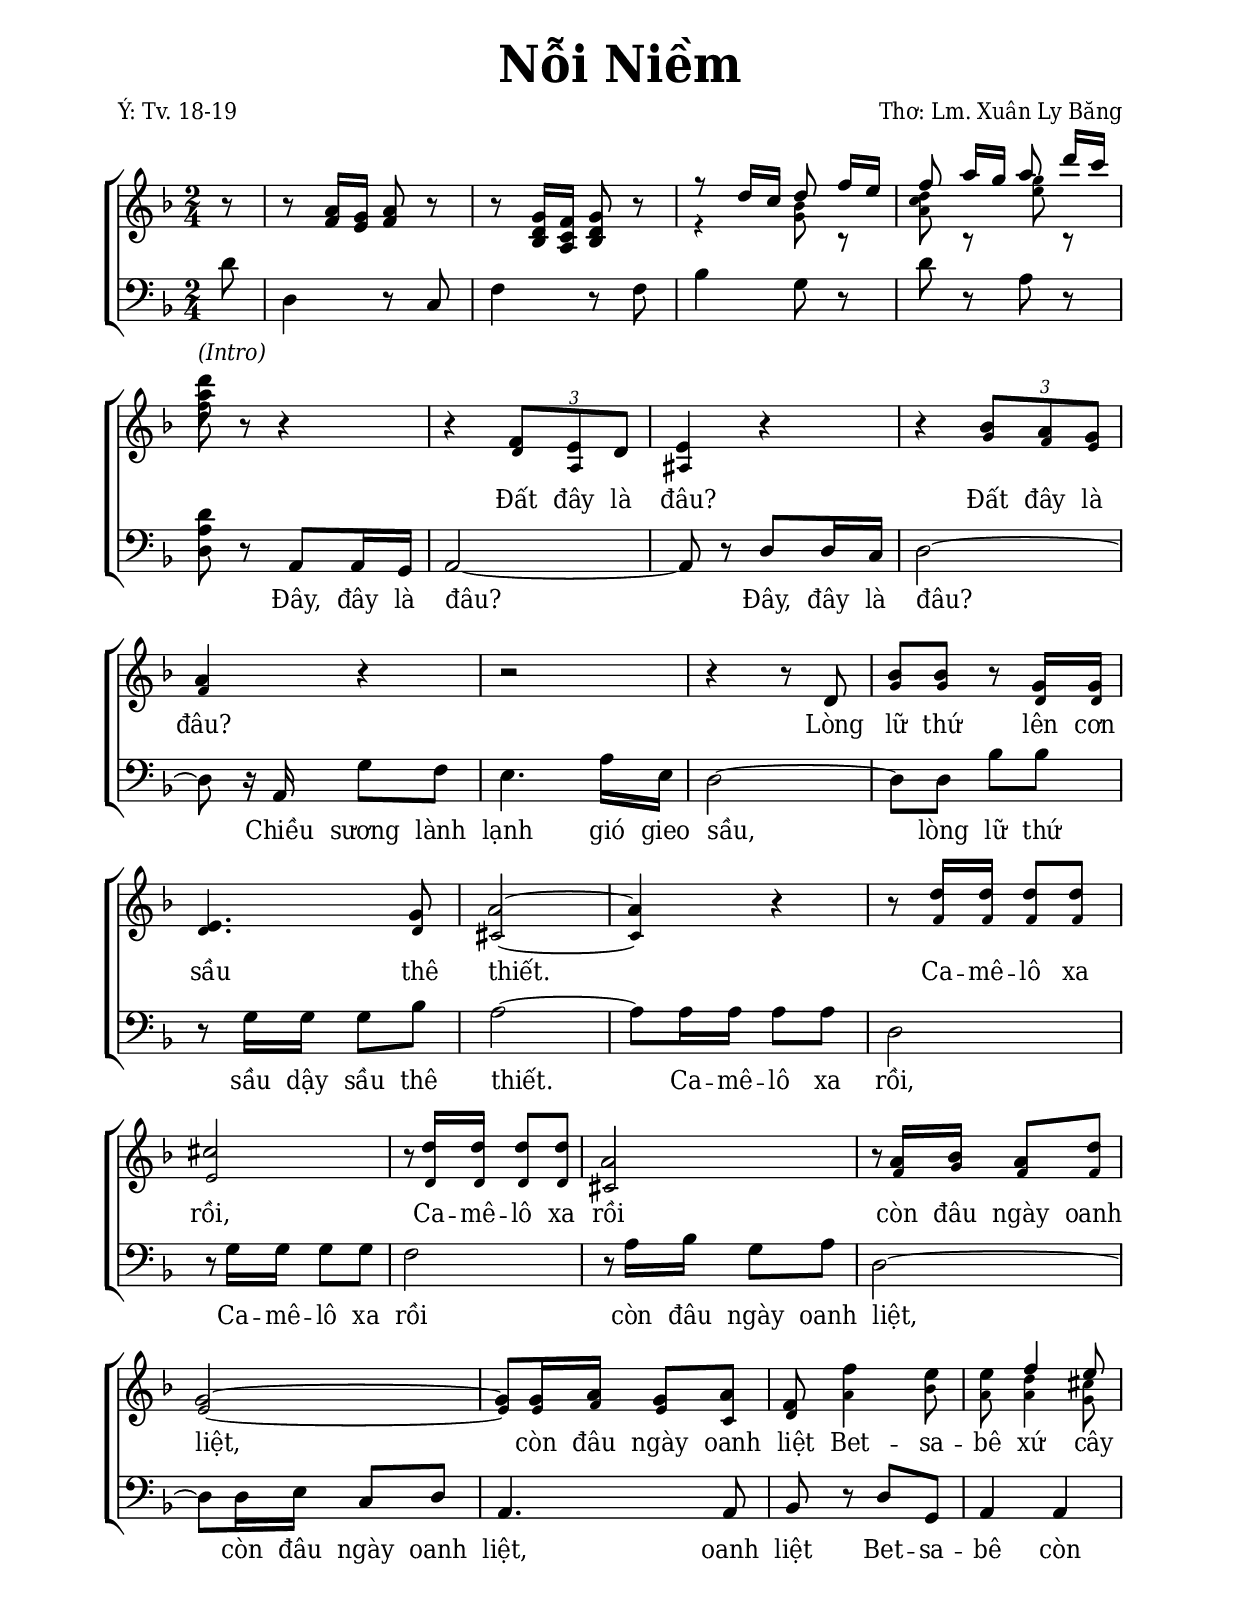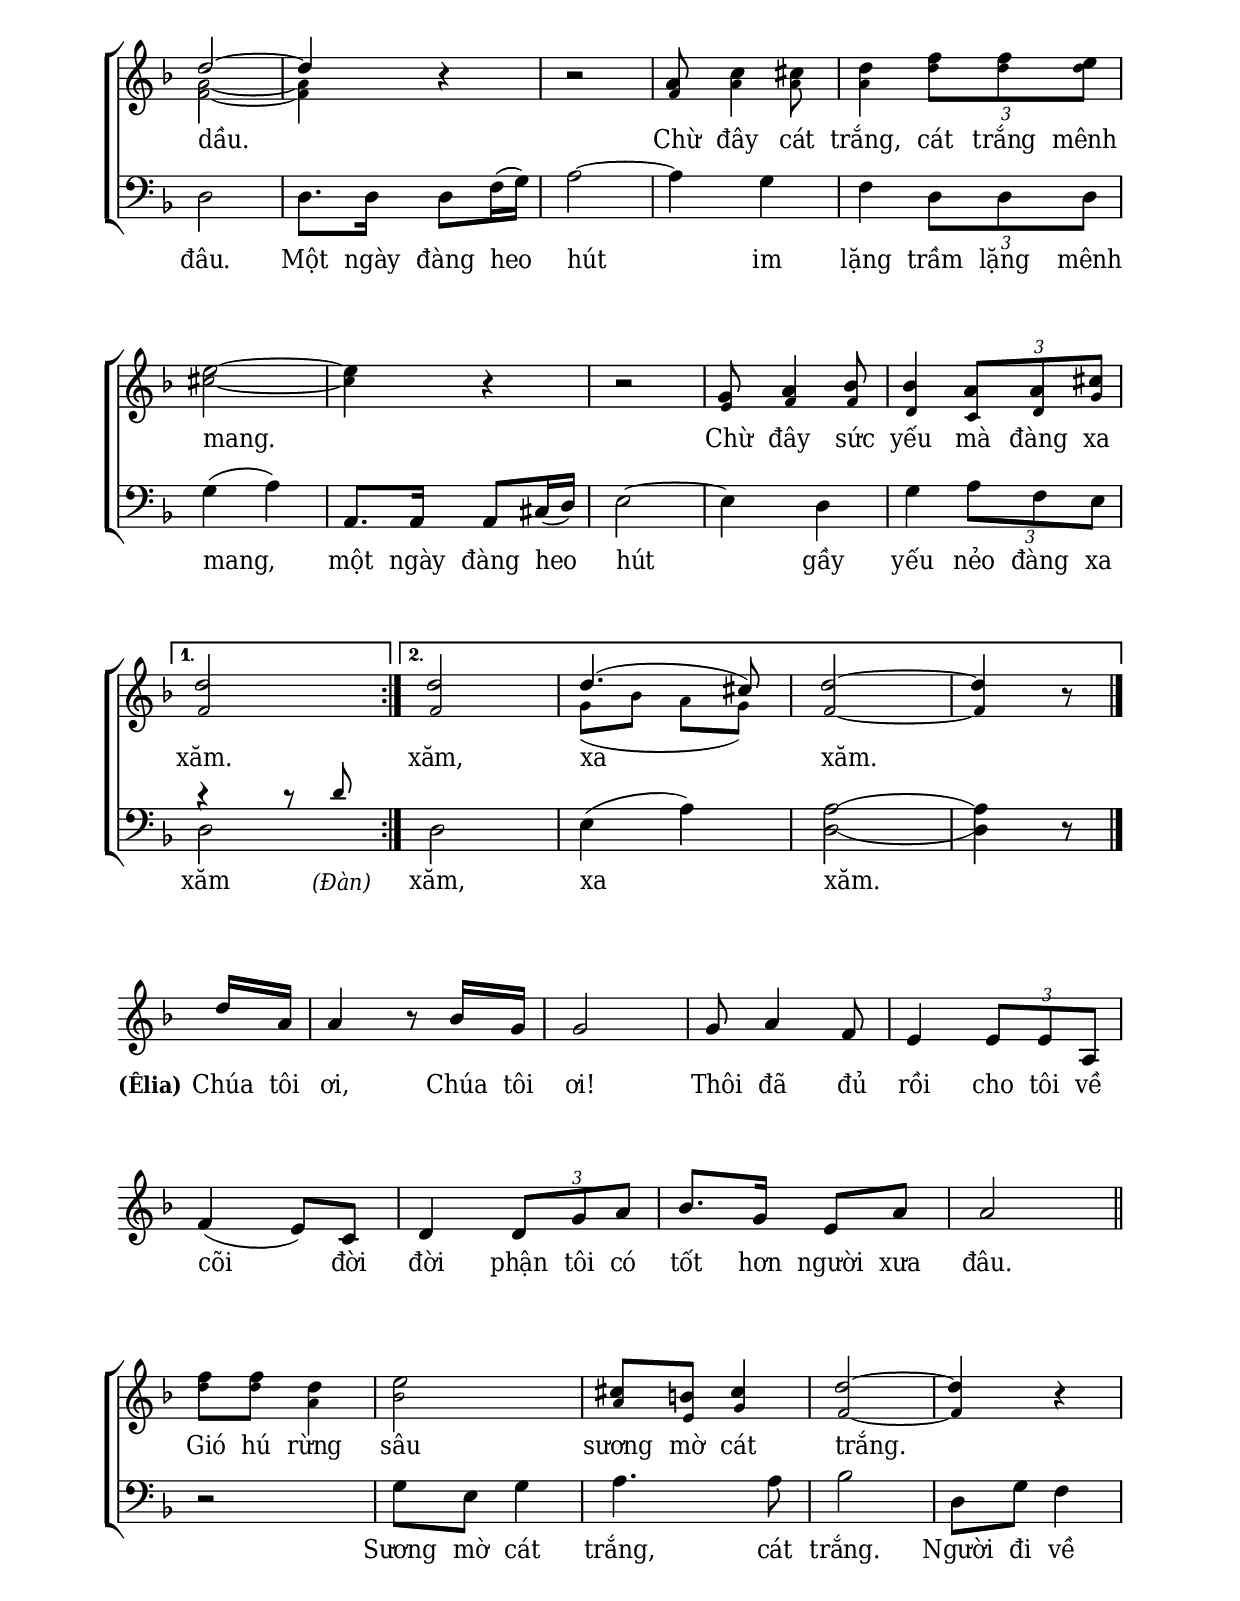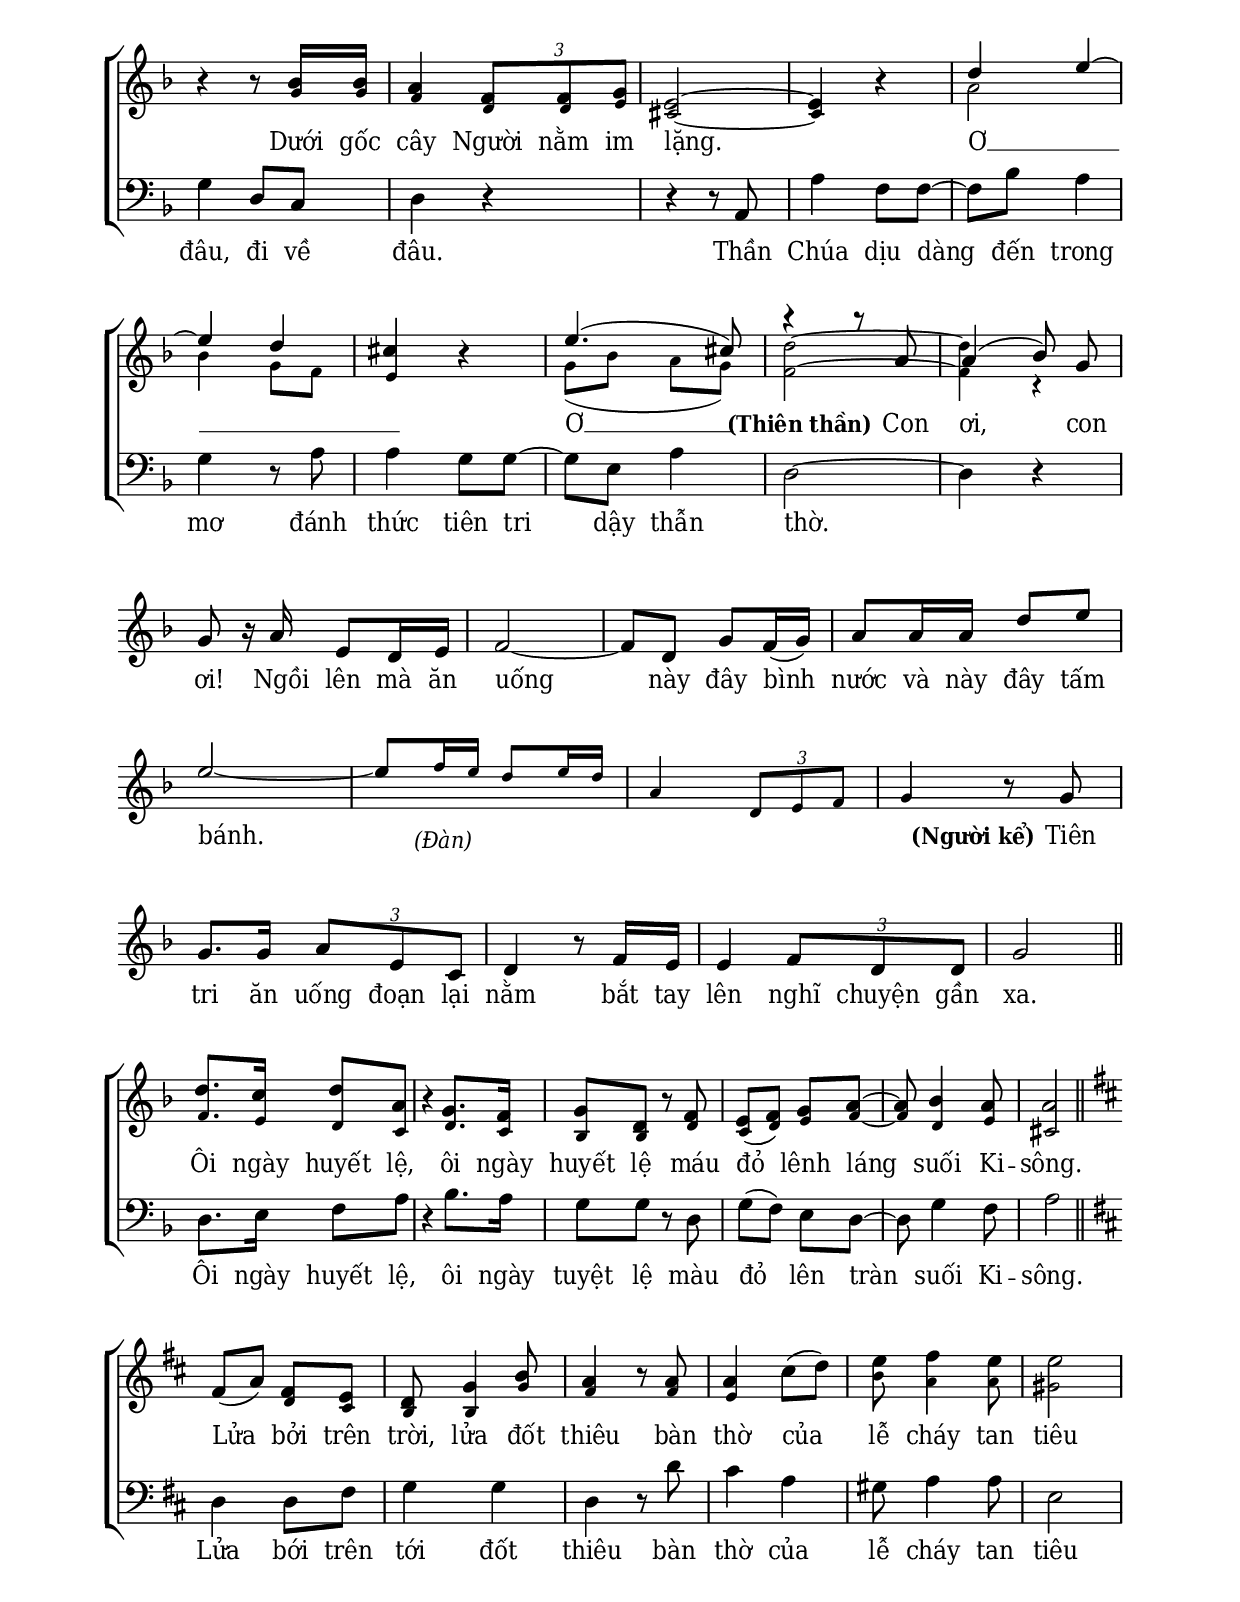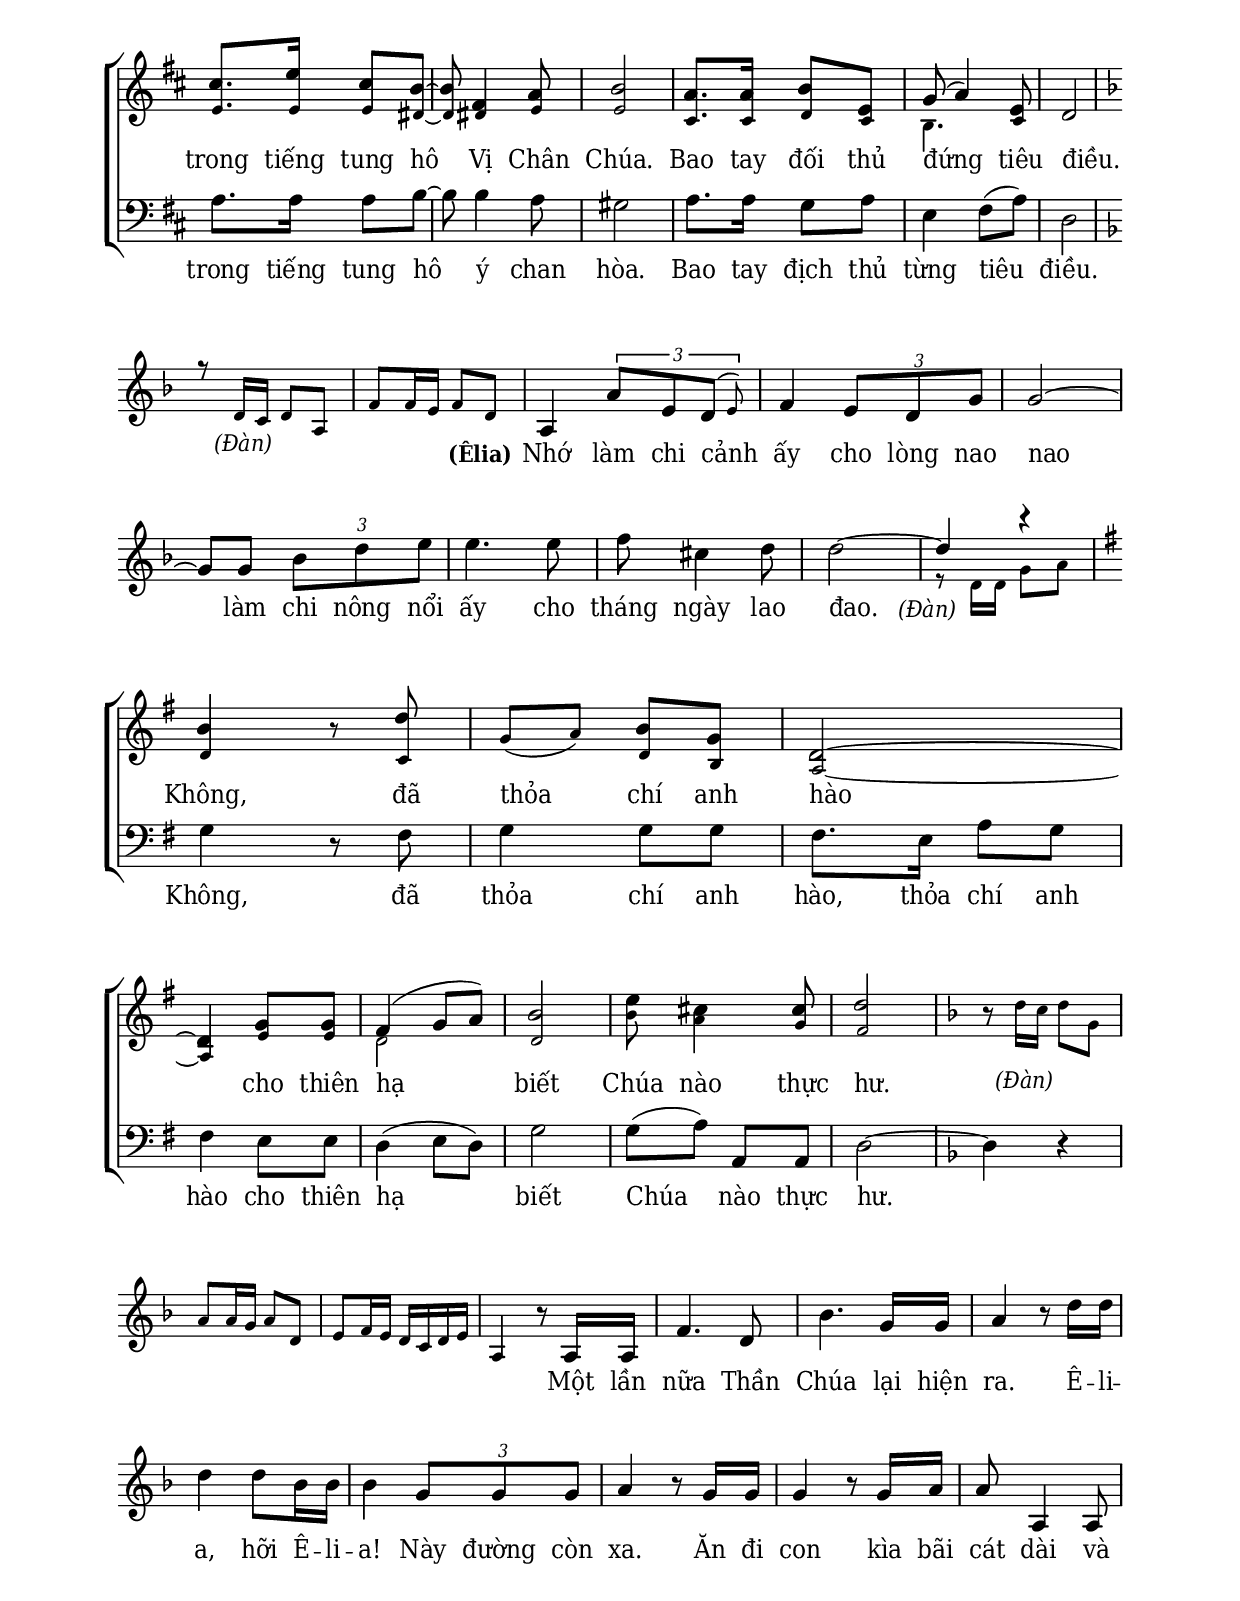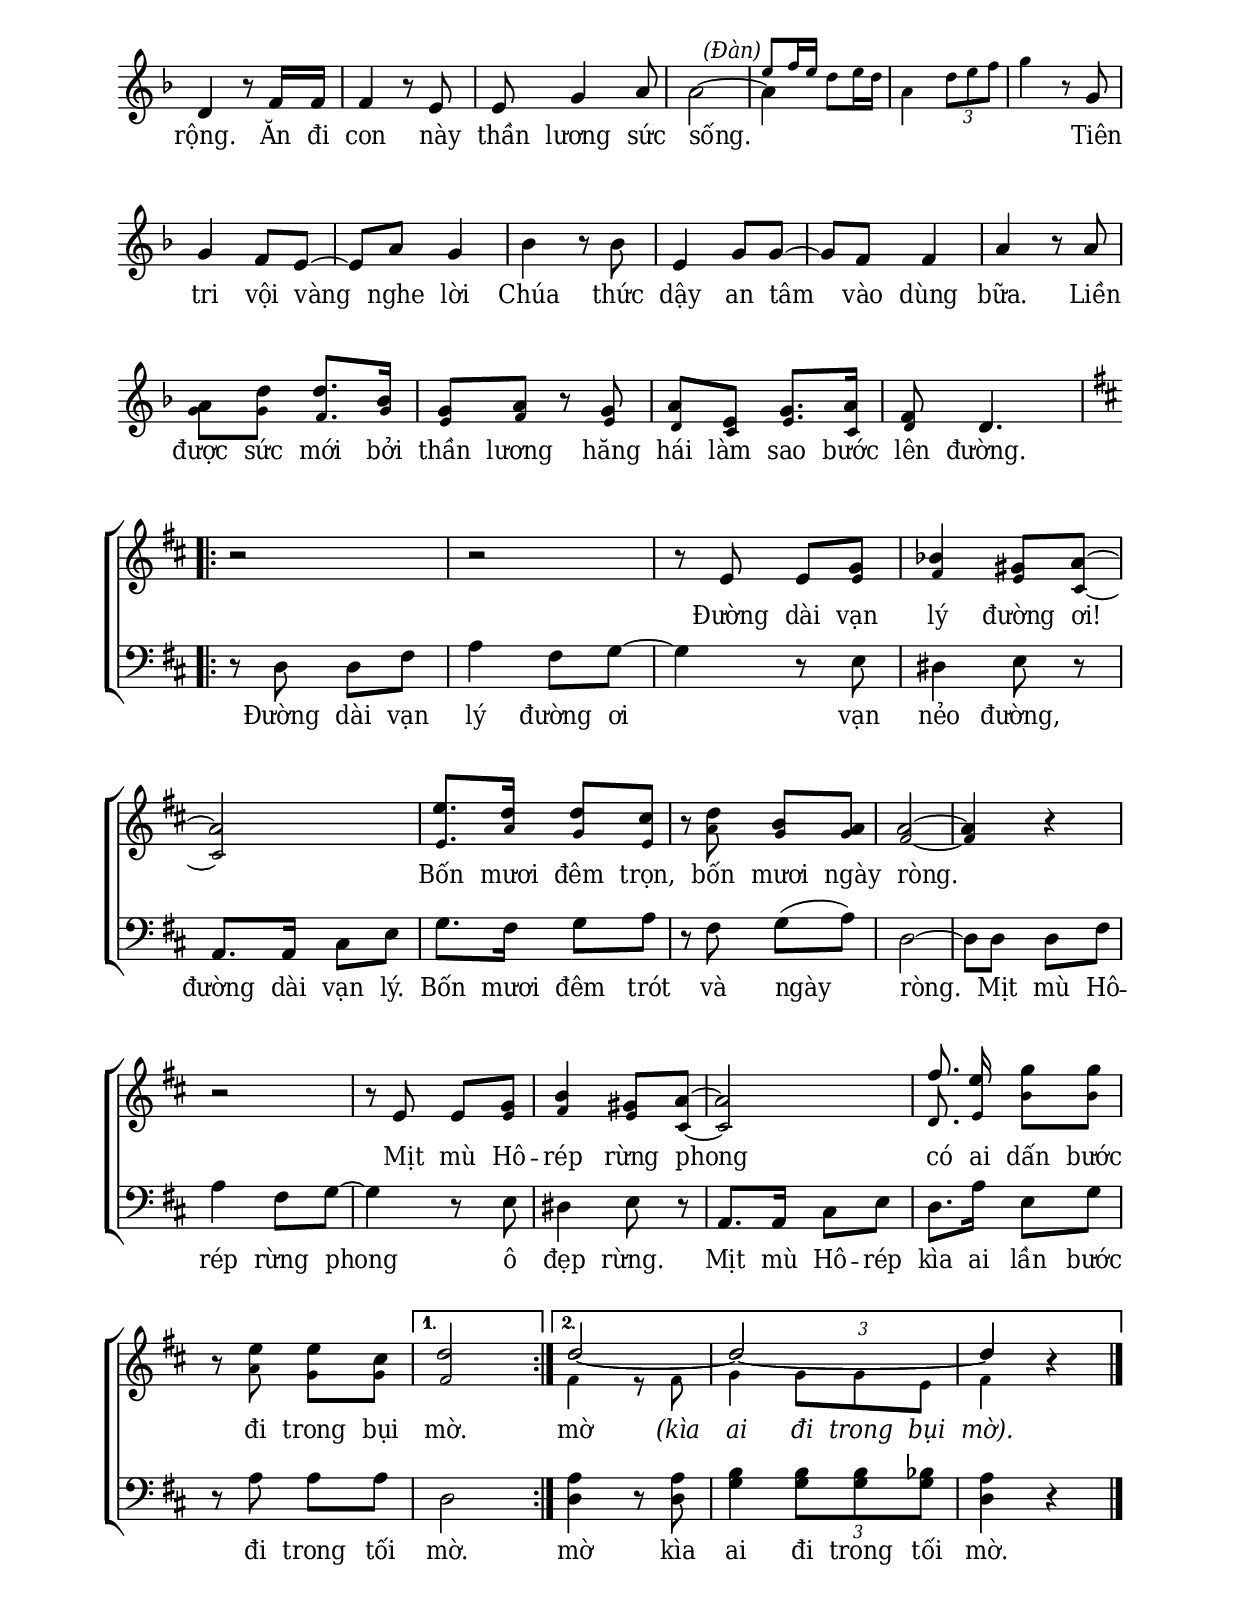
% Cài đặt chung\
\version "2.22.1"
\include "english.ly"

\header {
  title = \markup { \fontsize #3 "Nỗi Niềm" }
  composer = "Thơ: Lm. Xuân Ly Băng"
  poet = "Ý: Tv. 18-19"
  %arranger = "Lm. Kim Long"
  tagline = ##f
}

% Nhạc phiên khúc
nhacPhienKhucSopMot = \relative c' {
  \repeat volta 2 {
  %intro
  \partial 8 r8 |
  r <a' f>16 <g e> <a f>8 r |
  r <g d bf>16 <f c a> <g d bf>8 r |
  r8
  \stemUp
  d'16 c d8
  f16
  _\markup { \rest #"8" }
  e |
  f8 a16
  _\markup { \rest #"8" }
  g a8 d16
  _\markup { \rest #"8" }
  c | \break
  \once \stemDown <d a>8
  
  \stemNeutral
  r8 r4 |
  r \tuplet 3/2 { f,,8 e d } |
  e4 r |
  r \tuplet 3/2 { bf'8 a g } |
  a4 r |
  r2
  r4 r8 d, |
  bf' bf r g16 g |
  e4. g8 |
  a2 ~ |
  a4 r |
  r8 d16 d d8 d |
  cs2 |
  r8 d16 d d8 d |
  a2 |
  r8 a16 bf a8 d |
  g,2 ~ |
  g8 g16 a g8 a |
  f f'4 e8 |
  e f4 e8 |
  d2 ~ |
  d4 r |
  r2
  a8 c4 cs8 |
  d4 \tuplet 3/2 { f8 f e } |
  e2 ~ |
  e4 r |
  r2
  g,8 a4 bf8 |
  bf4 \tuplet 3/2 { a8 a cs } |
  }
  \alternative {
    {
      d2
    }
    {
      d2 |
      d4. (cs8) |
      d2 ~ |
      d4 r8 \bar "|."
    }
  }
  \break
  
  \partial 8 d16 a |
  a4 r8 bf16 g |
  g2 |
  g8 a4 f8 |
  e4 \tuplet 3/2 { e8 e a, } |
  f'4 (e8) c |
  d4 \tuplet 3/2 { d8 g a } |
  bf8. g16 e8 a |
  a2 \bar "||" \break
  
  f'8 f d4 |
  e2 |
  cs8 b! cs4 |
  d2 ~ |
  d4 r |
  r4 r8 bf16 bf |
  a4 \tuplet 3/2 { f8 f g } |
  e2 ~ |
  e4 r |
  d' e ~ |
  e d |
  cs r |
  e4. (	cs8) |
  r4 r8 a |
  a4 (bf8) g | \break
  
  g8 r16 a e8 d16 e |
  f2 ~ |
  f8 d g f16 (g) |
  a8 a16 a d8 e | \break
  e2 ~ |
  e8
  
  \override NoteHead.font-size = #-2
  f16
  _\markup { \lower #3.3 \halign #-0.3 \italic "(Đàn)" }
  e d8 e16 d |
  a4 \tuplet 3/2 { d,8 e f } |
  g4 r8
  
  \override NoteHead.font-size = #0
  g |
  g8. g16 \tuplet 3/2 { a8 e c } |
  d4 r8 f16 e |
  e4 \tuplet 3/2 { f8 d d } |
  g2 \bar "||" \break
  
  d'8. c16 d8 a |
  r4 g8. f16 |
  g8 d r f |
  e (f) g a ~ |
  a bf4 a8 |
  a2 \bar "||" \break
  
  \set Staff.printKeyCancellation = ##f
  %\set Staff.explicitKeySignatureVisibility = #begin-of-line-visible
  \key d \major
  fs8 (a) fs e |
  d g4 b8 |
  a4 r8 a |
  a4 cs8 (d) |
  e fs4 e8 |
  e2 |
  cs8. e16 cs8 b ~ |
  b fs4 a8 |
  b2 |
  a8. a16 b8 e, |
  g (a4) e8 |
  d2 | \break
  
  \oneVoice \voiceOne \stemNeutral
  \key f \major
  \override NoteHead.font-size = #-2
  r8 d16
  _\markup { \lower #3.3 \halign #-0.3 \italic "(Đàn)" }
  c d8 a |
  f' f16 e f8 d |
  
  \revert NoteHead.font-size
  a4 \tuplet 3/2 { a'8 e \afterGrace d (e8) } |
  f4 \tuplet 3/2 { e8 d g } |
  g2 ~ |
  g8 g \tuplet 3/2 { bf d e } |
  e4. e8 |
  f cs4 d8 |
  d2 ~ |
  
  \voiceOne
  d4 r | \break
  
  \key g \major
  b4 r8 d |
  g, (a) b g |
  d2 ~ | \break
  d4 g8 g |
  fs4 (g8 a) |
  b2 |
  e8 cs4 cs8 |
  d2 |
  
  %\set Staff.explicitKeySignatureVisibility = #all-visible
  \override NoteHead.font-size = #-2
  \oneVoice
  \key f \major
  r8 d16 _\markup { \lower #4.5 \halign #-0.3 \italic "(Đàn)" }
  \stemNeutral
  c d8 g, | \break
  a a16 g a8 d, |
  e f16 e d c d e |
  a,4 r8
  \revert NoteHead.font-size
  a16 a |
  f'4. d8 |
  bf'4. g16 g |
  a4 r8 d16 d |
  d4 d8 bf16 bf |
  bf4 \tuplet 3/2 { g8 g g } |
  a4 r8 g16 g |
  g4 r8 g16 a |
  a8 a,4 a8 |
  d4 r8 f16 f |
  f4 r8 e |
  e g4 a8 |
  \stemDown a2 ~ |
  a4 r4 |
  \skip 2
  \skip 4.
  
  \oneVoice
  \voiceOne
  \stemNeutral  
  g8 |
  g4 f8 e ~ |
  e a g4 |
  bf b8\rest bf |
  e,4 g8 g ~ |
  g f f4 |
  a r8 a |
  a d d8. bf16 |
  g8 a r g |
  a e g8. a16 |
  f8 d4. \bar "||" \break
  
  \key d \major
  \repeat volta 2 {
    \bar ".|:"
    r2
    r
    r8 e e g |
    bf4 gs8 a ~ |
    a2 |
    e'8. d16 d8 cs |
    r d b a |
    a2 ~ |
    a4 r |
    r2
    r8 e e g |
    b4 gs8 a ~ |
    a2 |
    \once \stemUp fs'8. e16 g8 g |
    r e e cs |
  }
  \alternative {
   {
     d2
   }
   {
     <<
     \new Voice = "splitpart" {
       \voiceTwo
       \stemUp d2 ~ |
       d ~ |
       d4 r \bar "|."
     }
     {
       \voiceOne
       \stemDown
       \override NoteHead.font-size = #-2
       fs,4 e8\rest fs |
       g4 \tuplet 3/2 { g8 g e } |
       fs4 r
     }
     >>
   }
  }
}

nhacPhienKhucAltoMot = \relative c' {
  %intro
  \skip 8
  \skip 2
  \skip 2
  r4 <bf' g>8 r |
  <d c a> r <g e> r |
  <f d> r r4 |
  r \tuplet 3/2 { d,8 a d } |
  as4 r |
  r \tuplet 3/2 { g'8 f e } |
  f4 r |
  r2
  r4 r8 d |
  g g r d16 d |
  d4. d8 |
  cs2 ~ |
  cs4 r |
  r8 f16 f f8 f |
  e2 |
  r8 d16 d d8 d |
  cs2 |
  r8 f16 g f8 f |
  e2 ~ |
  e8 e16 f e8 c |
  d a'4 bf8 |
  a <d a>4 <cs g>8 |
  <a f>2 ~ |
  <a f>4 r |
  r2
  f8 a4 a8 |
  a4 \tuplet 3/2 { d8 d d } |
  cs2 ~ |
  cs4 r |
  r2
  e,8 f4 f8 |
  d4 \tuplet 3/2 { c8 d g } |
  
  f2
  
  f2 |
  g8 (bf a g) |
  f2 ~ |
  f4 r8
  
  \skip 8
  \repeat unfold 8 { \skip 2 }
  d'8 d a4 |
  bf2 |
  a8 e g4 |
  f2 ~ |
  f4 r |
  r r8 g16 g |
  f4 \tuplet 3/2 { d8 d e } |
  cs2 ~ |
  cs4 r |
  a'2 |
  bf4 g8 f |
  e4 r |
  g8 (bf a g) |
  <d' f,>2 ^~ |
  <d f,>4 r |
  
  \repeat unfold 12 { \skip 2 }
  
  f,8. e16 d8 c |
  r4 d8. c16 |
  bf8 bf r d |
  c (d) e f ~ |
  f d4 e8 |
  cs2
  
  \key d \major
  fs8 (a) d, cs |
  b b4 g'8 |
  fs4 r8 fs |
  e4 cs'8 (d) |
  b8 a4 a8 |
  gs2 |
  e8. e16 e8 ds ~ |
  ds ds4 e8 |
  e2 |
  cs8. cs16 d8 cs  |
  b4. cs8 |
  d2 |
  
  \repeat unfold 9 { \skip 2 }
  
  \voiceTwo
  r8 d16
  _\markup { \lower #3 \halign #1.5 \italic "(Đàn)" }
  d \stemDown g8
  ^\markup { \rest #"4" }
  a |
  
  \key g \major
  d,4 r8 c |
  g' (a) d, b |
  a2 ~ a4 e'8 e |
  d2 |
  d2 |
  b'8 a4 g8 |
  fs2 |
  
  \repeat unfold 16 { \skip 2 }
  \stemUp
  e'8
  ^\markup { \halign #1 \italic "(Đàn)" }
  f16 e d8 e16 d |
  a4 \tuplet 3/2 { d8 e f } |
  g4 r8 \skip 8 |
  \repeat unfold 5 { \skip 2 }
  a,4 r8 a |
  g g f8. g16 |
  e8 f r e |
  d c e8. c16 |
  d8 d4. |
  
  \key d \major
  \repeat volta 2 {
  r2
  r
  r8 e e e |
  fs4 e8 cs ~ |
  cs2 |
  e8. a16 g8 e |
  r a g g |
  fs2 ~ |
  fs4 r |
  r2
  r8 e e e 
  fs4 e8 cs ~ |
  cs2 |
  d8. e16 b'8 b |
  r a g g |
  }
  \alternative {
    {
      fs2
    }
    {
      
    }
  }
}

nhacPhienKhucBasMot = \relative c' {
  %intro
  \partial 8 d8
  _\markup { \lower #3.3 \halign #-0.3 \italic "(Intro)" }
  |
  d,4 r8 c |
  f4 r8 f |
  bf4 g8 r |
  d' r a r |
  <d a d,>8
  r8
  \once \override NoteColumn.X-offset = 1
  a, a16 g |
  a2 ~ |
  a8 r d d16 c |
  d2 ~ |
  d8 r16 a g'8 f |
  e4. a16 e |
  d2 ~ |
  d8 d bf' bf |
  r g16 g g8 bf |
  a2 ~ |
  a8 a16 a a8 a |
  d,2 |
  r8 g16 g g8 g |
  f2 |
  r8 a16 bf g8 a |
  d,2 ~ |
  d8 d16 e c8 d |
  a4. a8 |
  bf r d g, |
  a4 a |
  d2 |
  d8. d16 d8 f16 (g) |
  a2 ~ |
  a4 g |
  f \tuplet 3/2 { d8 d d } |
  g4 (a) |
  a,8. a16 a8 cs16 (d) |
  e2 ~ |
  e4 d |
  g \tuplet 3/2 { a8 f e } |
  <<
    {
      \voiceTwo
      d2
    }
    \new Voice {
      \voiceOne
      \override NoteHead.font-size = #-2
      r4 r8 d'
      _\markup { \lower #3.3 \halign #-0.3 \italic "(Đàn)" }
    }
  >>
  \oneVoice
  d,2 |
  e4 ^(a) |
  <a\=1^( d,\=2_(>2 |
  <a\=1) d,\=2)>4 d,8\rest
  
  \stemNeutral
  \skip 8
  \repeat unfold 8 { \skip 2 }
  d2\rest
  g8 e g4 |
  a4. a8 |
  bf2 |
  d,8 g f4 |
  g4 d8 c |
  d4 r4 |
  r r8 a |
  a'4 f8 f ~ |
  f bf a4 |
  g r8 a |
  a4 g8 g ~ |
  g e a4 |
  d,2 ~ |
  d4 r |
  
  \repeat unfold 12 { \skip 2 }
  
  d8. e16 f8 a |
  r4 bf8. a16 |
  g8 g r d |
  g (f) e d ~ |
  d g4 f8 |
  a2
  
  \set Staff.printKeyCancellation = ##f
  %\set Staff.explicitKeySignatureVisibility = #begin-of-line-visible
  \key d \major
  d,4 d8 fs |
  g4 g |
  d r8 d'8 |
  cs4 a |
  gs8 a4 a8 |
  e2 |
  a8. a16 a8 b ~ |
  b b4 a8 |
  gs2 |
  a8. a16 g8 a |
  e4 fs8 (a) |
  d,2 |
  
  \key f \major  
  \repeat unfold 10 { \skip 2 }
  \key g \major
  g4 r8 fs |
  g4 g8 g |
  fs8. e16 a8 g |
  fs4 e8 e |
  d4 (e8 d) |
  g2 |
  g8 (a) a, a |
  d2 ~ |
  
  %\set Staff.explicitKeySignatureVisibility = #all-visible
  \key f \major
  \oneVoice \stemNeutral
  d4 r
  
  
  \repeat unfold 28 { \skip 2 }
  \key d \major
  \repeat volta 2 {
  r8 d d fs |
  a4 fs8 g ~ |
  g4 r8 e |
  ds4 e8 r |
  a,8. a16 cs8 e |
  g8. fs16 g8 a |
  r fs g (a) |
  d,2 ~ |
  d8 d d fs |
  a4 fs8 g ~ |
  g4 r8 e |
  ds4 e8 r |
  a,8. a16 cs8 e |
  d8. a'16 e8 g |
  r a a a |
  }
  \alternative {
    {
      d,2
    }
    {
      <a' d,>4 r8 <a d,> |
      <b g>4 \tuplet 3/2 { <b g>8 <b g> <bf g> } |
      <a d,>4 r
    }
  }
}

% Lời phiên khúc
loiPhienKhucSopMot = \lyrics {
  \repeat unfold 18 { _ }
  Đất đây là đâu?
  Đất đây là đâu?
  Lòng lữ thứ lên cơn sầu thê thiết.
  Ca -- mê -- lô xa rồi,
  Ca -- mê -- lô xa rồi
  còn đâu ngày oanh liệt,
  còn đâu ngày oanh liệt
  Bet -- sa -- bê xứ cây dầu.
  Chừ đây cát trắng,
  cát trắng mênh mang.
  Chừ đây sức yếu mà đàng xa xăm.
  
  xăm, xa xăm.
  
  \set stanza = "(Êlia)"
  Chúa tôi ơi, Chúa tôi ơi!
  Thôi đã đủ rồi cho tôi về cõi đời
  đời phận tôi có tốt hơn người xưa đâu.
  Gió hú rừng sâu sương mờ cát trắng.
  Dưới gốc cây Người nằm im lặng.
  Ơ __ _ _ _ Ơ __ 
  \set stanza = "(Thiên thần)"
  Con ơi, con ơi!
  Ngồi lên mà ăn uống
  này đây bình nước và này đây tấm bánh.
  
  \repeat unfold 10 { _ }
  \set stanza = "(Người kể)"
  Tiên tri ăn uống đoạn lại nằm
  bắt tay lên nghĩ chuyện gần xa.
  
  Ôi ngày huyết lệ,
  ôi ngày huyết lệ máu đỏ lênh láng suối Ki -- sông.
  Lửa bởi trên trời,
  lửa đốt thiêu bàn thờ của lễ cháy tan tiêu
  trong tiếng tung hô Vị Chân Chúa.
  Bao tay đối thủ đứng tiêu điều.
  
  \repeat unfold 9 { _ }
  \set stanza = "(Êlia)"
  Nhớ làm chi cảnh ấy cho lòng nao nao
  làm chi nông nổi ấy cho tháng ngày lao đao.
  
  Không, đã thỏa chí anh hào
  cho thiên hạ biết Chúa nào thực hư.
  
  \repeat unfold 17 { _ }
  Một lần nữa Thần Chúa lại hiện ra.
  Ê -- li -- a, hỡi Ê -- li -- a!
  Này đường còn xa. Ăn đi con kìa
  bãi cát dài và rộng.
  Ăn đi con này thần lương sức sống.
  
  Tiên tri vội vàng nghe lời Chúa
  thức dậy an tâm vào dùng bữa.
  Liền được sức mới bởi thần lương
  hăng hái làm sao bước lên đường.
  
  Đường dài vạn lý đường ơi!
  Bốn mươi đêm trọn, bốn mươi ngày ròng.
  Mịt mù Hô -- rép rừng phong
  có ai dấn bước đi trong bụi mờ.
  
  mờ
  \override LyricText.font-shape = #'italic
  (kìa ai đi trong bụi mờ).
}

loiPhienKhucBasMot = \lyrics {
  \repeat unfold 10 { _ }
  Đây, đây là đâu?
  Đây, đây là đâu?
  Chiều sương lành lạnh gió gieo sầu,
  lòng lữ thứ sầu dậy sầu thê thiết.
  Ca -- mê -- lô xa rồi,
  Ca -- mê -- lô xa rồi
  còn đâu ngày oanh liệt,
  còn đâu ngày oanh liệt,
  oanh liệt Bet -- sa -- bê còn đâu.
  Một ngày đàng heo hút im lặng
  trầm lặng mênh mang,
  một ngày đàng heo hút gầy yếu nẻo đàng xa xăm
  
  xăm, xa xăm.
  
  Sương mờ cát trắng,
  cát trắng.
  Người đi về đâu, đi về đâu.
  Thần Chúa dịu dàng đến trong mơ
  đánh thức tiên tri dậy thẫn thờ.
  
  Ôi ngày huyết lệ,
  ôi ngày tuyệt lệ màu đỏ lên tràn suối Ki -- sông.
  Lửa bới trên tới
  đốt thiêu bàn thờ của lễ cháy tan tiêu
  trong tiếng tung hô ý chan hòa.
  Bao tay địch thủ từng tiêu điều.
  
  Không, đã thỏa chí anh hào,
  thỏa chí anh hào cho thiên hạ biết
  Chúa nào thực hư.
  
  Đường dài vạn lý đường ơi vạn nẻo đường,
  đường dài vạn lý.
  Bốn mươi đêm trót và ngày ròng.
  Mịt mù Hô -- rép rừng phong
  ô đẹp rừng.
  Mịt mù Hô -- rép kìa ai lần bước
  đi trong tối mờ.
  
  mờ kìa ai đi trong tối mờ.
}


% Dàn trang
\paper {
  #(set-paper-size "a4")
  top-margin = 15\mm
  bottom-margin = 20\mm
  left-margin = 20\mm
  right-margin = 20\mm
  indent = #0
  #(define fonts
	 (make-pango-font-tree "Deja Vu Serif Condensed"
	 		       "Deja Vu Serif Condensed"
			       "Deja Vu Serif Condensed"
			       (/ 20 20)))
  print-page-number = ##f
  page-count = 5
}

TongNhip = {
  \key f \major \time 2/4
  \set Timing.beamExceptions = #'()
  \set Timing.baseMoment = #(ly:make-moment 1/4)
}

% Đổi kích thước nốt cho bè phụ
notBePhu =
#(define-music-function (font-size music) (number? ly:music?)
   (for-some-music
     (lambda (m)
       (if (music-is-of-type? m 'rhythmic-event)
           (begin
             (set! (ly:music-property m 'tweaks)
                   (cons `(font-size . ,font-size)
                         (ly:music-property m 'tweaks)))
             #t)
           #f))
     music)
   music)

\score {
  \new ChoirStaff <<
    \new Staff \with {
        \consists "Merge_rests_engraver"
        printPartCombineTexts = ##f
      }
      <<
      \new Voice \TongNhip \partCombine
            \nhacPhienKhucSopMot
            \notBePhu -2 { \nhacPhienKhucAltoMot }
      \new NullVoice = nhacThamChieuSopMot \nhacPhienKhucSopMot
      \new Lyrics \lyricsto nhacThamChieuSopMot \loiPhienKhucSopMot
    >>
    \new Staff <<
        \new Voice = "beBas" {
          \clef bass \TongNhip \nhacPhienKhucBasMot
        }
        \new Lyrics \lyricsto beBas \loiPhienKhucBasMot
      >>
  >>
  \layout {
    %\override Lyrics.LyricText.font-size = #+2
    \override Lyrics.LyricSpace.minimum-distance = #1.5
    \override Score.BarNumber.break-visibility = ##(#f #f #f)
    \override LyricHyphen.minimum-distance = #1.5
    \context {
      \Staff \RemoveEmptyStaves
      \override VerticalAxisGroup.remove-first = ##t
    }
  }
}
